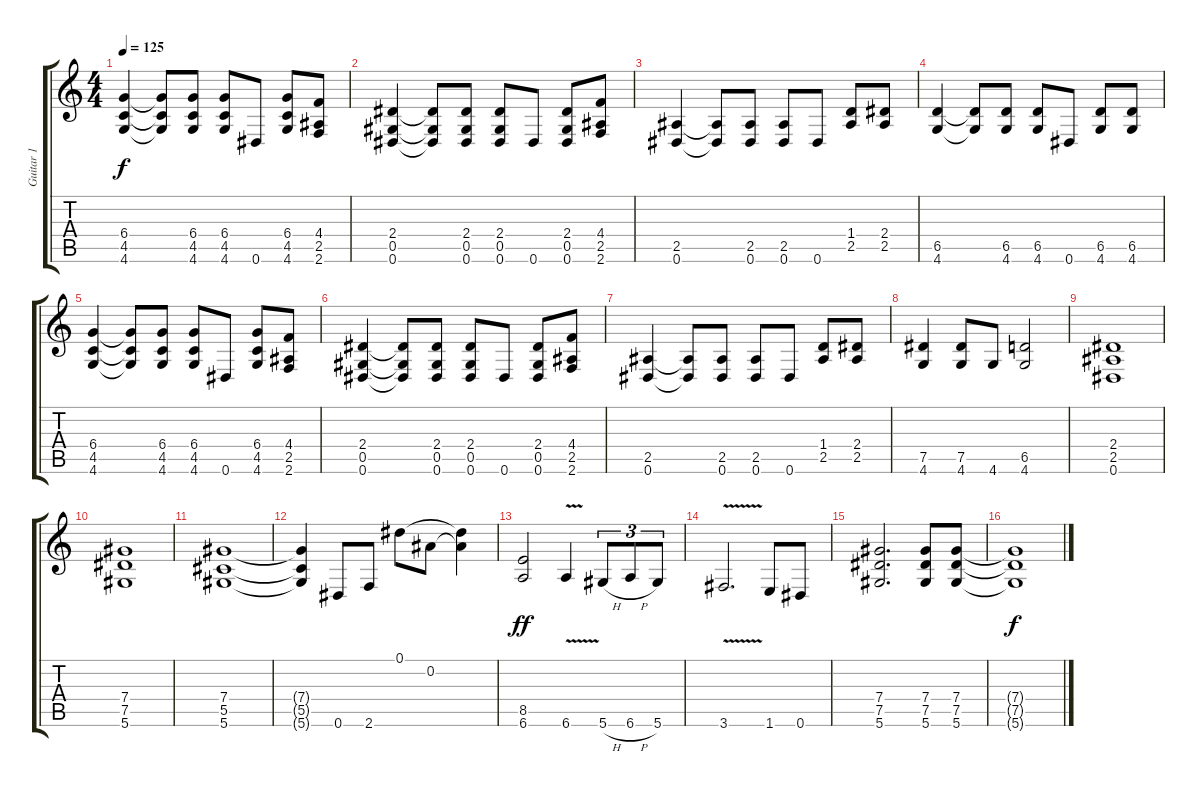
\track ("Guitar 1" "Guitar 1") {instrument distortionguitar}
\staff {score tabs}
\tuning (Eb4 Bb3 Gb3 Db3 Ab2 Eb2) {hide}
\ts (4 4)
\tempo 125
\clef g2
\ks c
(6.4 4.5 4.6).4{dy f} (6.4{t} 4.5{t} 4.6{t}).8 (6.4 4.5 4.6).8 (6.4 4.5 4.6).8 0.6.8 (6.4 4.5 4.6).8 (4.4 2.5 2.6).8 |
(2.4 0.5 0.6).4 (2.4{t} 0.5{t} 0.6{t}).8 (2.4 0.5 0.6).8 (2.4 0.5 0.6).8 0.6.8 (2.4 0.5 0.6).8 (4.4 2.5 2.6).8 |
(2.5 0.6).4 (2.5{t} 0.6{t}).8 (2.5 0.6).8 (2.5 0.6).8 0.6.8 (1.4 2.5).8 (2.4 2.5).8 |
(6.5 4.6).4 (6.5{t} 4.6{t}).8 (6.5 4.6).8 (6.5 4.6).8 0.6.8 (6.5 4.6).8 (6.5 4.6).8 |
(6.4 4.5 4.6).4 (6.4{t} 4.5{t} 4.6{t}).8 (6.4 4.5 4.6).8 (6.4 4.5 4.6).8 0.6.8 (6.4 4.5 4.6).8 (4.4 2.5 2.6).8 |
(2.4 0.5 0.6).4 (2.4{t} 0.5{t} 0.6{t}).8 (2.4 0.5 0.6).8 (2.4 0.5 0.6).8 0.6.8 (2.4 0.5 0.6).8 (4.4 2.5 2.6).8 |
(2.5 0.6).4 (2.5{t} 0.6{t}).8 (2.5 0.6).8 (2.5 0.6).8 0.6.8 (1.4 2.5).8 (2.4 2.5).8 |
(7.5 4.6).4 (7.5 4.6).8 4.6.8 (6.5 4.6).2 |
(2.4 2.5 0.6).1 |
(7.4 7.5 5.6).1 |
(7.4 5.5 5.6).1 |
(7.4{t} 5.5{t} 5.6{t}).4 0.6.8 2.6.8 0.1.8 0.2.8 (0.1{t} 0.2{t}).4 |
(8.5 6.6).2{dy ff} 6.6{v}.4 5.6{h}.8{tu (3 2)} 6.6{h}.8{tu (3 2)} 5.6.8{tu (3 2)} |
3.6{v}.2{d} 1.6.8 0.6.8 |
(7.4 7.5 5.6).2{d} (7.4 7.5 5.6).8 (7.4 7.5 5.6).8 |
(7.4{t} 7.5{t} 5.6{t}).1{dy f}
